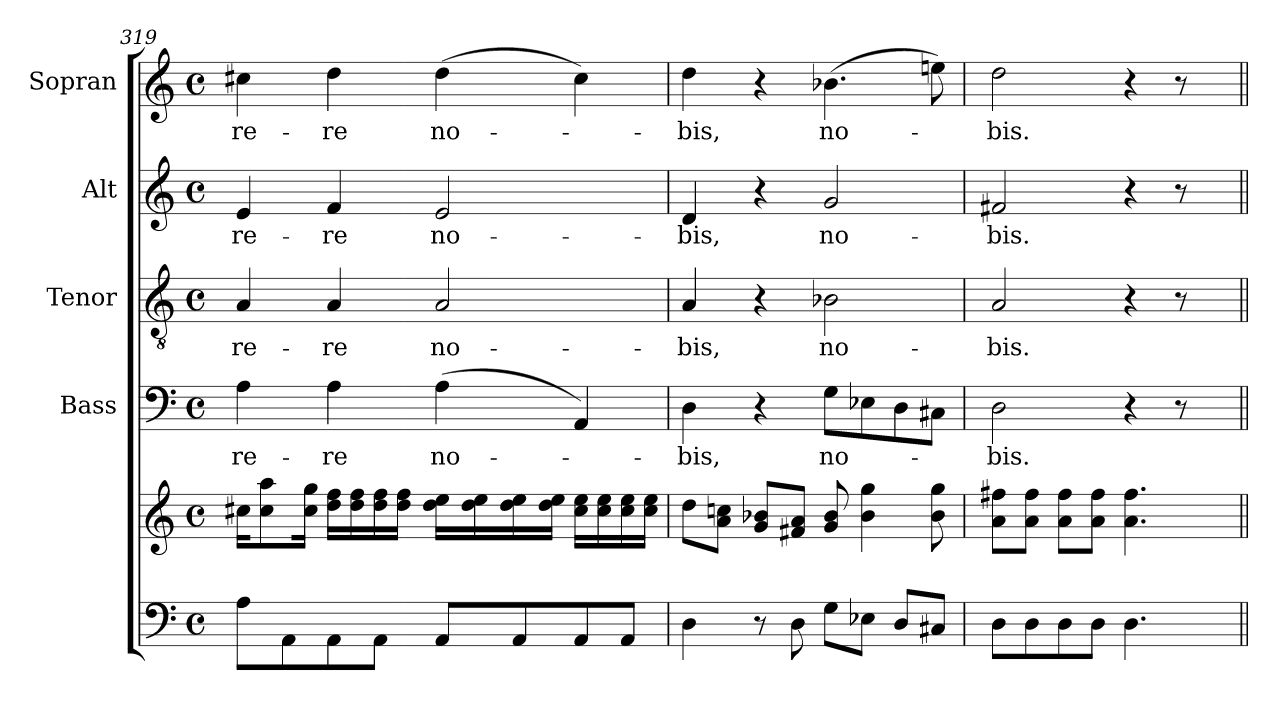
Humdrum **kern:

**kern	**kern	**kern	**text	**kern	**text	**kern	**text	**kern	**text
*part5	*part5	*part4	*part4	*part3	*part3	*part2	*part2	*part1	*part1
*staff6	*staff5	*staff4	*staff4	*staff3	*staff3	*staff2	*staff2	*staff1	*staff1
*	*	*I"Bass	*	*I"Tenor	*	*I"Alt	*	*I"Sopran	*
*	*	*I'B.	*	*I'T.	*	*I'A.	*	*I'S.	*
*clefF4	*clefG2	*clefF4	*	*clefGv2	*	*clefG2	*	*clefG2	*
*k[]	*k[]	*k[]	*	*k[]	*	*k[]	*	*k[]	*
*C:	*C:	*C:	*	*C:	*	*C:	*	*C:	*
*M4/4	*M4/4	*M4/4	*	*M4/4	*	*M4/4	*	*M4/4	*
*met(c)	*met(c)	*met(c)	*	*met(c)	*	*met(c)	*	*met(c)	*
=319	=319	=319	=319	=319	=319	=319	=319	=319	=319
!	!	!	!LO:LY:b	!	!LO:LY:b	!	!LO:LY:b	!	!LO:LY:b
8A\L	16cc#X\KL	4A\	-re-	4A/	-re-	4e/	-re-	4cc#X\	-re-
.	8cc#\ 8aa\	.	.	.	.	.	.	.	.
8AA\	.	.	.	.	.	.	.	.	.
.	16cc#\ 16gg\Jk	.	.	.	.	.	.	.	.
!	!	!	!LO:LY:b	!	!LO:LY:b	!	!LO:LY:b	!	!LO:LY:b
8AA\	16dd\ 16ff\LL	4A\	-re	4A/	-re	4f/	-re	4dd\	-re
.	16dd\ 16ff\	.	.	.	.	.	.	.	.
8AA\J	16dd\ 16ff\	.	.	.	.	.	.	.	.
.	16dd\ 16ff\JJ	.	.	.	.	.	.	.	.
!	!	!	!LO:LY:b	!	!LO:LY:b	!	!LO:LY:b	!	!LO:LY:b
8AA/L	16dd\ 16ee\LL	(>4A\	no-	2A/	no-	2e/	no-	(>4dd\	no-
.	16dd\ 16ee\	.	.	.	.	.	.	.	.
8AA/	16dd\ 16ee\	.	.	.	.	.	.	.	.
.	16dd\ 16ee\JJ	.	.	.	.	.	.	.	.
8AA/	16cc#\ 16ee\LL	4AA/)	.	.	.	.	.	4cc#\)	.
.	16cc#\ 16ee\	.	.	.	.	.	.	.	.
8AA/J	16cc#\ 16ee\	.	.	.	.	.	.	.	.
.	16cc#\ 16ee\JJ	.	.	.	.	.	.	.	.
!!LO:LB:g=z
=320	=320	=320	=320	=320	=320	=320	=320	=320	=320
!	!	!	!LO:LY:b	!	!LO:LY:b	!	!LO:LY:b	!	!LO:LY:b
4D\	8dd\L	4D\	-bis,	4A/	-bis,	4d/	-bis,	4dd\	-bis,
.	8a\ 8ccn\J	.	.	.	.	.	.	.	.
8r	8g/ 8b-X/L	4r	.	4r	.	4r	.	4r	.
8D\	8f#X/ 8a/J	.	.	.	.	.	.	.	.
!	!	!	!LO:LY:b	!	!LO:LY:b	!	!LO:LY:b	!	!LO:LY:b
8G\L	8g/ 8b-/	8G\L	no-	2B-X\	no-	2g/	no-	(>4.b-X\	no-
8E-X\J	4b-\ 4gg\	8E-X\	.	.	.	.	.	.	.
8D/L	.	8D\	.	.	.	.	.	.	.
8C#X/J	8b-\ 8gg\	8C#X\J	.	.	.	.	.	8een\)	.
=321	=321	=321	=321	=321	=321	=321	=321	=321	=321
!	!	!	!LO:LY:b	!	!LO:LY:b	!	!LO:LY:b	!	!LO:LY:b
8D\L	8a\ 8ff#X\L	2D\	-bis.	2A/	-bis.	2f#X/	-bis.	2dd\	-bis.
8D\	8a\ 8ff#\J	.	.	.	.	.	.	.	.
8D\	8a\ 8ff#\L	.	.	.	.	.	.	.	.
8D\J	8a\ 8ff#\J	.	.	.	.	.	.	.	.
4.D\	4.a\ 4.ff#\	4r	.	4r	.	4r	.	4r	.
.	.	8r	.	8r	.	8r	.	8r	.
8ryy	8ryy	8ryy	.	8ryy	.	8ryy	.	8ryy	.
=||	=||	=||	=||	=||	=||	=||	=||	=||	=||
*-	*-	*-	*-	*-	*-	*-	*-	*-	*-
